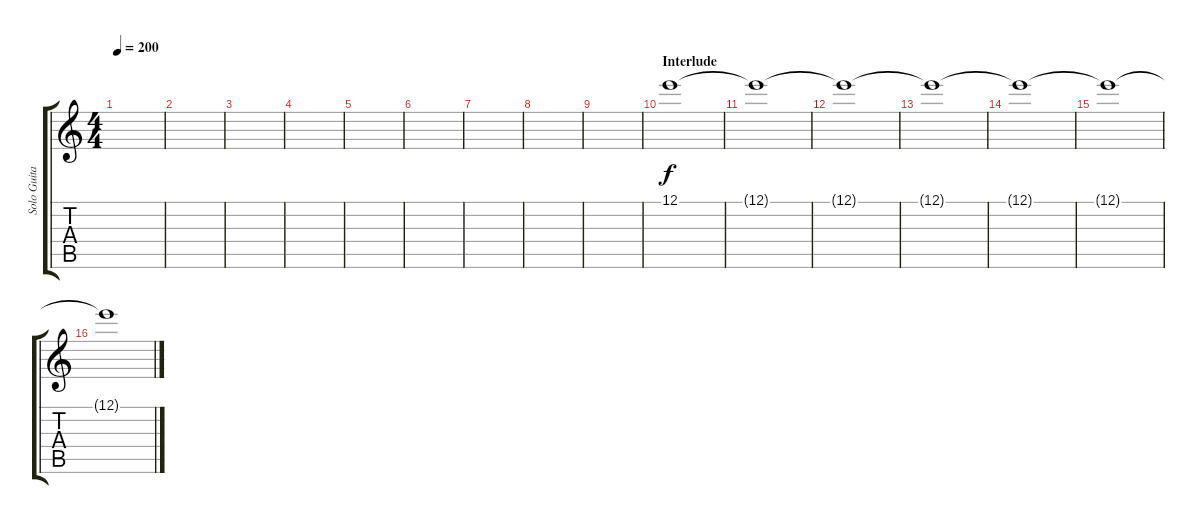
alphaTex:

\track ("Solo Guitar" "Solo Guita") {instrument overdrivenguitar}
\staff {score tabs}
\tuning (E4 B3 G3 D3 A2 E2) {hide}
\ts (4 4)
\tempo 200
\clef g2
\ks c
|
|
|
|
|
|
|
|
|
\section ("" "Interlude")
12.1.1 |
12.1{t}.1 |
12.1{t}.1 |
12.1{t}.1 |
12.1{t}.1{volume 5} |
12.1{t}.1 |
12.1{t}.1{volume 6}
